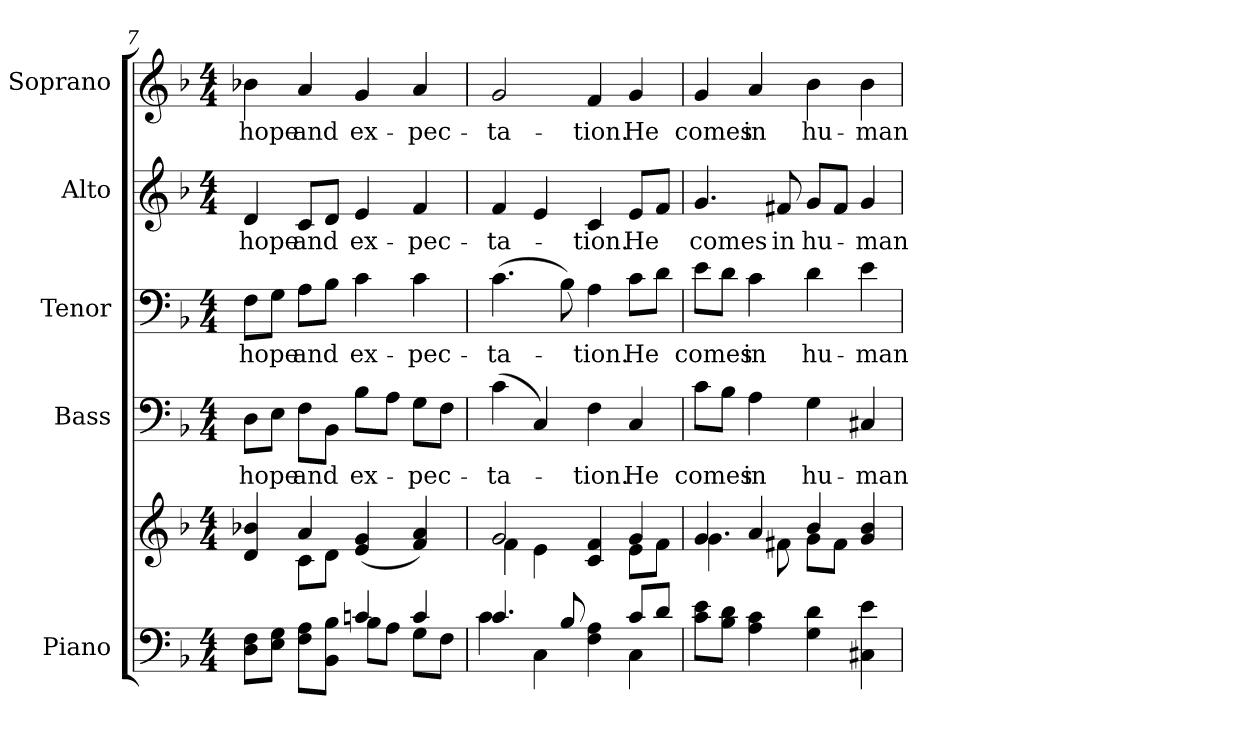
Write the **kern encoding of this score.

**kern	**kern	**kern	**text	**kern	**text	**kern	**text	**kern	**text
*part5	*part5	*part4	*part4	*part3	*part3	*part2	*part2	*part1	*part1
*staff6	*staff5	*staff4	*staff4	*staff3	*staff3	*staff2	*staff2	*staff1	*staff1
*I"Piano	*	*I"Bass	*	*I"Tenor	*	*I"Alto	*	*I"Soprano	*
*I'Pno.	*	*I'B.	*	*I'T.	*	*I'A.	*	*I'S.	*
!!LO:PB:g=z
*clefF4	*clefG2	*clefF4	*	*clefF4	*	*clefG2	*	*clefG2	*
*k[b-]	*k[b-]	*k[b-]	*	*k[b-]	*	*k[b-]	*	*k[b-]	*
*F:	*F:	*F:	*	*F:	*	*F:	*	*F:	*
*M4/4	*M4/4	*M4/4	*	*M4/4	*	*M4/4	*	*M4/4	*
=7	=7	=7	=7	=7	=7	=7	=7	=7	=7
*^	*^	*	*	*	*	*	*	*	*
!	!	!	!	!	!LO:LY:b:color=#000000	!	!	!	!	!	!
!	!	!	!	!	!	!	!LO:LY:b:color=#000000	!	!	!	!
!	!	!	!	!	!	!	!	!	!LO:LY:b:color=#000000	!	!
!	!	!	!	!	!	!	!	!	!	!	!LO:LY:b:color=#000000
8Di\ 8FiL	2ryy	4di/ 4b-Xi	4ryy	8Di\L	hope	8Fi\L	hope	4di/	hope	4b-Xi\	hope
8Ei\ 8GiJ	.	.	.	8Ei\J	.	8Gi\J	.	.	.	.	.
!	!	!	!	!	!LO:LY:b:color=#000000	!	!	!	!	!	!
!	!	!	!	!	!	!	!LO:LY:b:color=#000000	!	!	!	!
!	!	!	!	!	!	!	!	!	!LO:LY:b:color=#000000	!	!
!	!	!	!	!	!	!	!	!	!	!	!LO:LY:b:color=#000000
8Fi\ 8AiL	.	4ai/	8ci\L	8Fi\L	and	8Ai\L	and	8ci/L	and	4ai/	and
8BB-i\ 8B-iJ	.	.	8di\J	8BB-i\J	.	8B-i\J	.	8di/J	.	.	.
!	!	!	!	!	!LO:LY:b:color=#000000	!	!	!	!	!	!
!	!	!	!	!	!	!	!LO:LY:b:color=#000000	!	!	!	!
!	!	!	!	!	!	!	!	!	!LO:LY:b:color=#000000	!	!
!	!	!	!	!	!	!	!	!	!	!	!LO:LY:b:color=#000000
4cni/	8B-i\L	(4ei/ 4gi	2ryy	8B-i\L	ex-	4ci\	ex-	4ei/	ex-	4gi/	ex-
.	8Ai\J	.	.	8Ai\J	.	.	.	.	.	.	.
!	!	!	!	!	!LO:LY:b:color=#000000	!	!	!	!	!	!
!	!	!	!	!	!	!	!LO:LY:b:color=#000000	!	!	!	!
!	!	!	!	!	!	!	!	!	!LO:LY:b:color=#000000	!	!
!	!	!	!	!	!	!	!	!	!	!	!LO:LY:b:color=#000000
4ci/	8Gi\L	4fi/ 4ai)	.	8Gi\L	-pec-	4ci\	-pec-	4fi/	-pec-	4ai/	-pec-
.	8Fi\J	.	.	8Fi\J	.	.	.	.	.	.	.
=8	=8	=8	=8	=8	=8	=8	=8	=8	=8	=8	=8
!	!	!	!	!	!LO:LY:b:color=#000000	!	!	!	!	!	!
!	!	!	!	!	!	!	!LO:LY:b:color=#000000	!	!	!	!
!	!	!	!	!	!	!	!	!	!LO:LY:b:color=#000000	!	!
!	!	!	!	!	!	!	!	!	!	!	!LO:LY:b:color=#000000
4.ci/	4ci\	2gi/	4fi\	(4ci\	-ta-	(4.ci\	-ta-	4fi/	-ta-	2gi/	-ta-
.	4Ci\	.	4ei\	4Ci/)	.	.	.	4ei/	.	.	.
8B-i/	.	.	.	.	.	8B-i\)	.	.	.	.	.
!	!	!	!	!	!LO:LY:b:color=#000000	!	!	!	!	!	!
!	!	!	!	!	!	!	!LO:LY:b:color=#000000	!	!	!	!
!	!	!	!	!	!	!	!	!	!LO:LY:b:color=#000000	!	!
!	!	!	!	!	!	!	!	!	!	!	!LO:LY:b:color=#000000
4Fi\ 4Ai	4ryy	4ci/ 4fi	4ryy	4Fi\	-tion.	4Ai\	-tion.	4ci/	-tion.	4fi/	-tion.
!	!	!	!	!	!LO:LY:b:color=#000000	!	!	!	!	!	!
!	!	!	!	!	!	!	!LO:LY:b:color=#000000	!	!	!	!
!	!	!	!	!	!	!	!	!	!LO:LY:b:color=#000000	!	!
!	!	!	!	!	!	!	!	!	!	!	!LO:LY:b:color=#000000
8ci/L	4Ci\	4gi/	8ei\L	4Ci/	He	8ci\L	He	8ei/L	He	4gi/	He
8di/J	.	.	8fi\J	.	.	8di\J	.	8fi/J	.	.	.
*v	*v	*	*	*	*	*	*	*	*	*	*
!!LO:PB:g=z
=9	=9	=9	=9	=9	=9	=9	=9	=9	=9	=9
!	!	!	!	!LO:LY:b:color=#000000	!	!	!	!	!	!
!	!	!	!	!	!	!LO:LY:b:color=#000000	!	!	!	!
!	!	!	!	!	!	!	!	!LO:LY:b:color=#000000	!	!
!	!	!	!	!	!	!	!	!	!	!LO:LY:b:color=#000000
8ci\ 8eiL	4gi/	4.gi\	8ci\L	comes	8ei\L	comes	4.gi/	comes	4gi/	comes
8B-i\ 8diJ	.	.	8B-i\J	.	8di\J	.	.	.	.	.
!	!	!	!	!LO:LY:b:color=#000000	!	!	!	!	!	!
!	!	!	!	!	!	!LO:LY:b:color=#000000	!	!	!	!
!	!	!	!	!	!	!	!	!	!	!LO:LY:b:color=#000000
4Ai\ 4ci	4ai/	.	4Ai\	in	4ci\	in	.	.	4ai/	in
!	!	!	!	!	!	!	!	!LO:LY:b:color=#000000	!	!
.	.	8f#Xi\	.	.	.	.	8f#Xi/	in	.	.
!	!	!	!	!LO:LY:b:color=#000000	!	!	!	!	!	!
!	!	!	!	!	!	!LO:LY:b:color=#000000	!	!	!	!
!	!	!	!	!	!	!	!	!LO:LY:b:color=#000000	!	!
!	!	!	!	!	!	!	!	!	!	!LO:LY:b:color=#000000
4Gi\ 4di	4b-i/	8gi\L	4Gi\	hu-	4di\	hu-	8gi/L	hu-	4b-i\	hu-
.	.	8f#i\J	.	.	.	.	8f#i/J	.	.	.
!	!	!	!	!LO:LY:b:color=#000000	!	!	!	!	!	!
!	!	!	!	!	!	!LO:LY:b:color=#000000	!	!	!	!
!	!	!	!	!	!	!	!	!LO:LY:b:color=#000000	!	!
!	!	!	!	!	!	!	!	!	!	!LO:LY:b:color=#000000
4C#Xi\ 4ei	4gi/ 4b-i	4ryy	4C#Xi/	-man	4ei\	-man	4gi/	-man	4b-i\	-man
*	*v	*v	*	*	*	*	*	*	*	*
=	=	=	=	=	=	=	=	=	=
*-	*-	*-	*-	*-	*-	*-	*-	*-	*-
